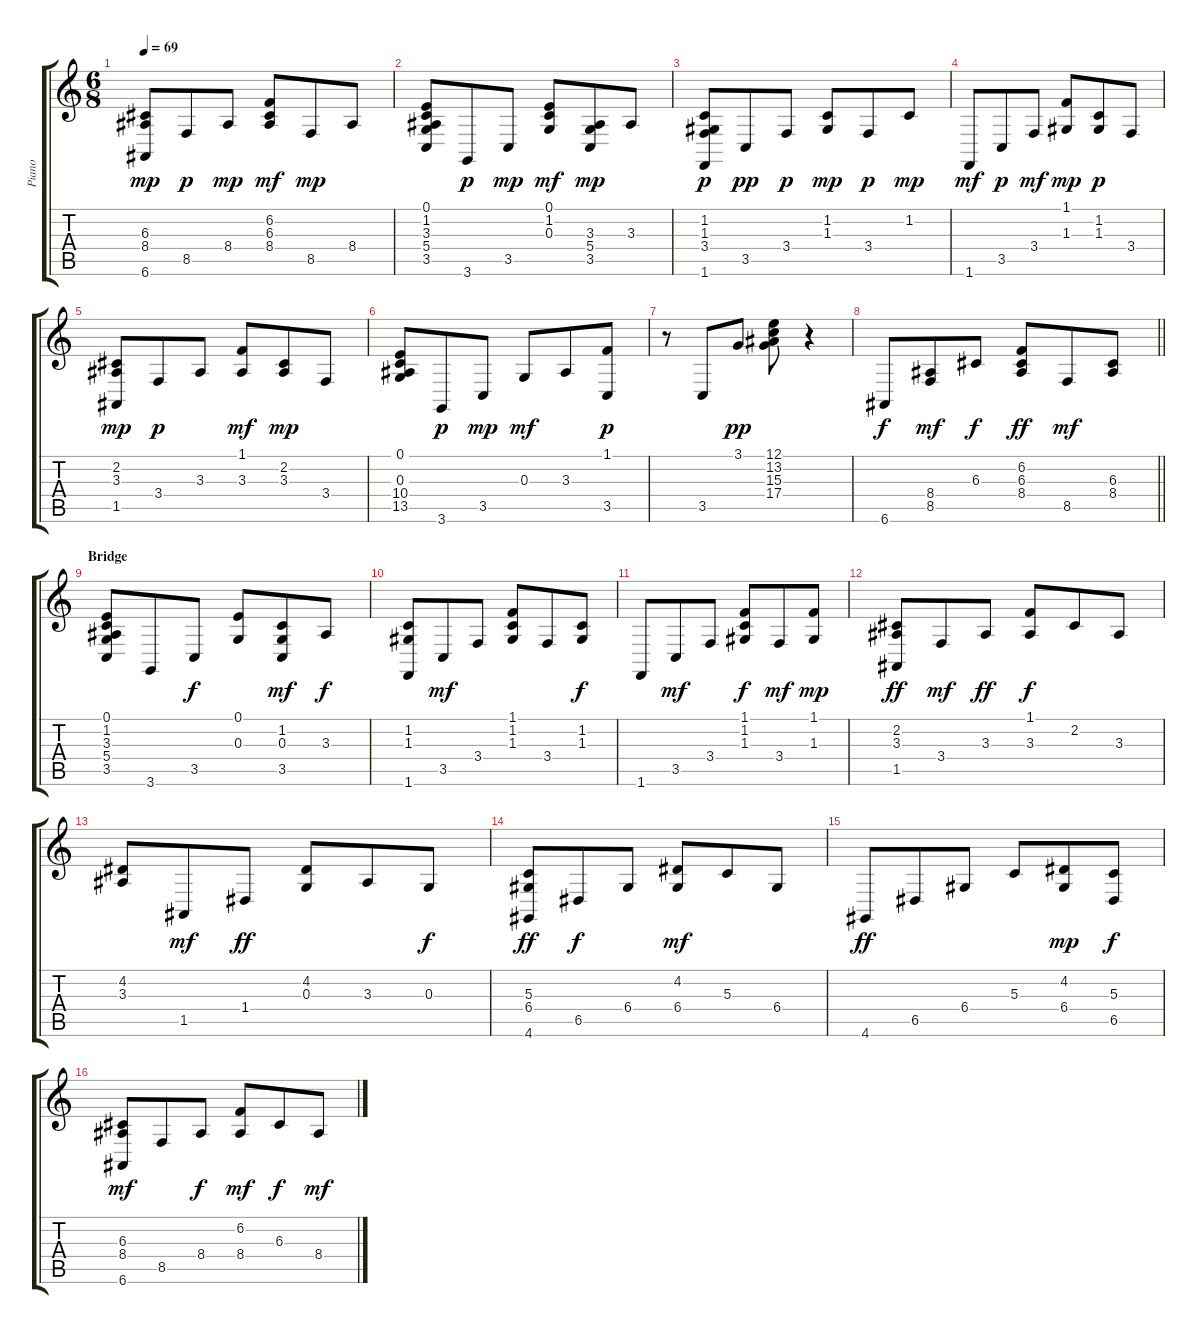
\track ("Piano" "Piano") {instrument acousticgrandpiano}
\staff {score tabs}
\tuning (E4 B3 G3 D3 A2 E2) {hide}
\ts (6 8)
\tempo 69
\clef g2
\ks c
(6.3 8.4 6.6).8{dy mp} 8.5.8{dy p} 8.4.8{dy mp} (6.2 6.3 8.4).8{dy mf} 8.5.8{dy mp} 8.4.8 |
(0.1 1.2 3.3 5.4 3.5).8 3.6.8{dy p} 3.5.8{dy mp} (0.1 1.2 0.3).8{dy mf} (3.3 5.4 3.5).8{dy mp} 3.3.8 |
(1.2 1.3 3.4 1.6).8{dy p} 3.5.8{dy pp} 3.4.8{dy p} (1.2 1.3).8{dy mp} 3.4.8{dy p} 1.2.8{dy mp} |
1.6.8{dy mf} 3.5.8{dy p} 3.4.8{dy mf} (1.1 1.3).8{dy mp} (1.2 1.3).8{dy p} 3.4.8 |
(2.2 3.3 1.5).8{dy mp} 3.4.8{dy p} 3.3.8 (1.1 3.3).8{dy mf} (2.2 3.3).8{dy mp} 3.4.8 |
(0.1 0.3 10.4 13.5).8 3.6.8{dy p} 3.5.8{dy mp} 0.3.8{dy mf} 3.3.8 (1.1 3.5).8{dy p} |
r.8 3.5.8 3.1.8{dy pp} (12.1 13.2 15.3 17.4).8 r.4 |
\barLineRight lightlight
6.6.8{dy f} (8.4 8.5).8{dy mf} 6.3.8{dy f} (6.2 6.3 8.4).8{dy ff} 8.5.8{dy mf} (6.3 8.4).8 |
\section ("" "Bridge")
(0.1 1.2 3.3 5.4 3.5).8 3.6.8 3.5.8{dy f} (0.1 0.3).8 (1.2 0.3 3.5).8{dy mf} 3.3.8{dy f} |
(1.2 1.3 1.6).8 3.5.8{dy mf} 3.4.8 (1.1 1.2 1.3).8 3.4.8 (1.2 1.3).8{dy f} |
1.6.8 3.5.8{dy mf} 3.4.8 (1.1 1.2 1.3).8{dy f} 3.4.8{dy mf} (1.1 1.3).8{dy mp} |
(2.2 3.3 1.5).8{dy ff} 3.4.8{dy mf} 3.3.8{dy ff} (1.1 3.3).8{dy f} 2.2.8 3.3.8 |
(4.2 3.3).8 1.5.8{dy mf} 1.4.8{dy ff} (4.2 0.3).8 3.3.8 0.3.8{dy f} |
(5.3 6.4 4.6).8{dy ff} 6.5.8{dy f} 6.4.8 (4.2 6.4).8{dy mf} 5.3.8 6.4.8 |
4.6.8{dy ff} 6.5.8 6.4.8 5.3.8 (4.2 6.4).8{dy mp} (5.3 6.5).8{dy f} |
(6.3 8.4 6.6).8{dy mf} 8.5.8 8.4.8{dy f} (6.2 8.4).8{dy mf} 6.3.8{dy f} 8.4.8{dy mf}
